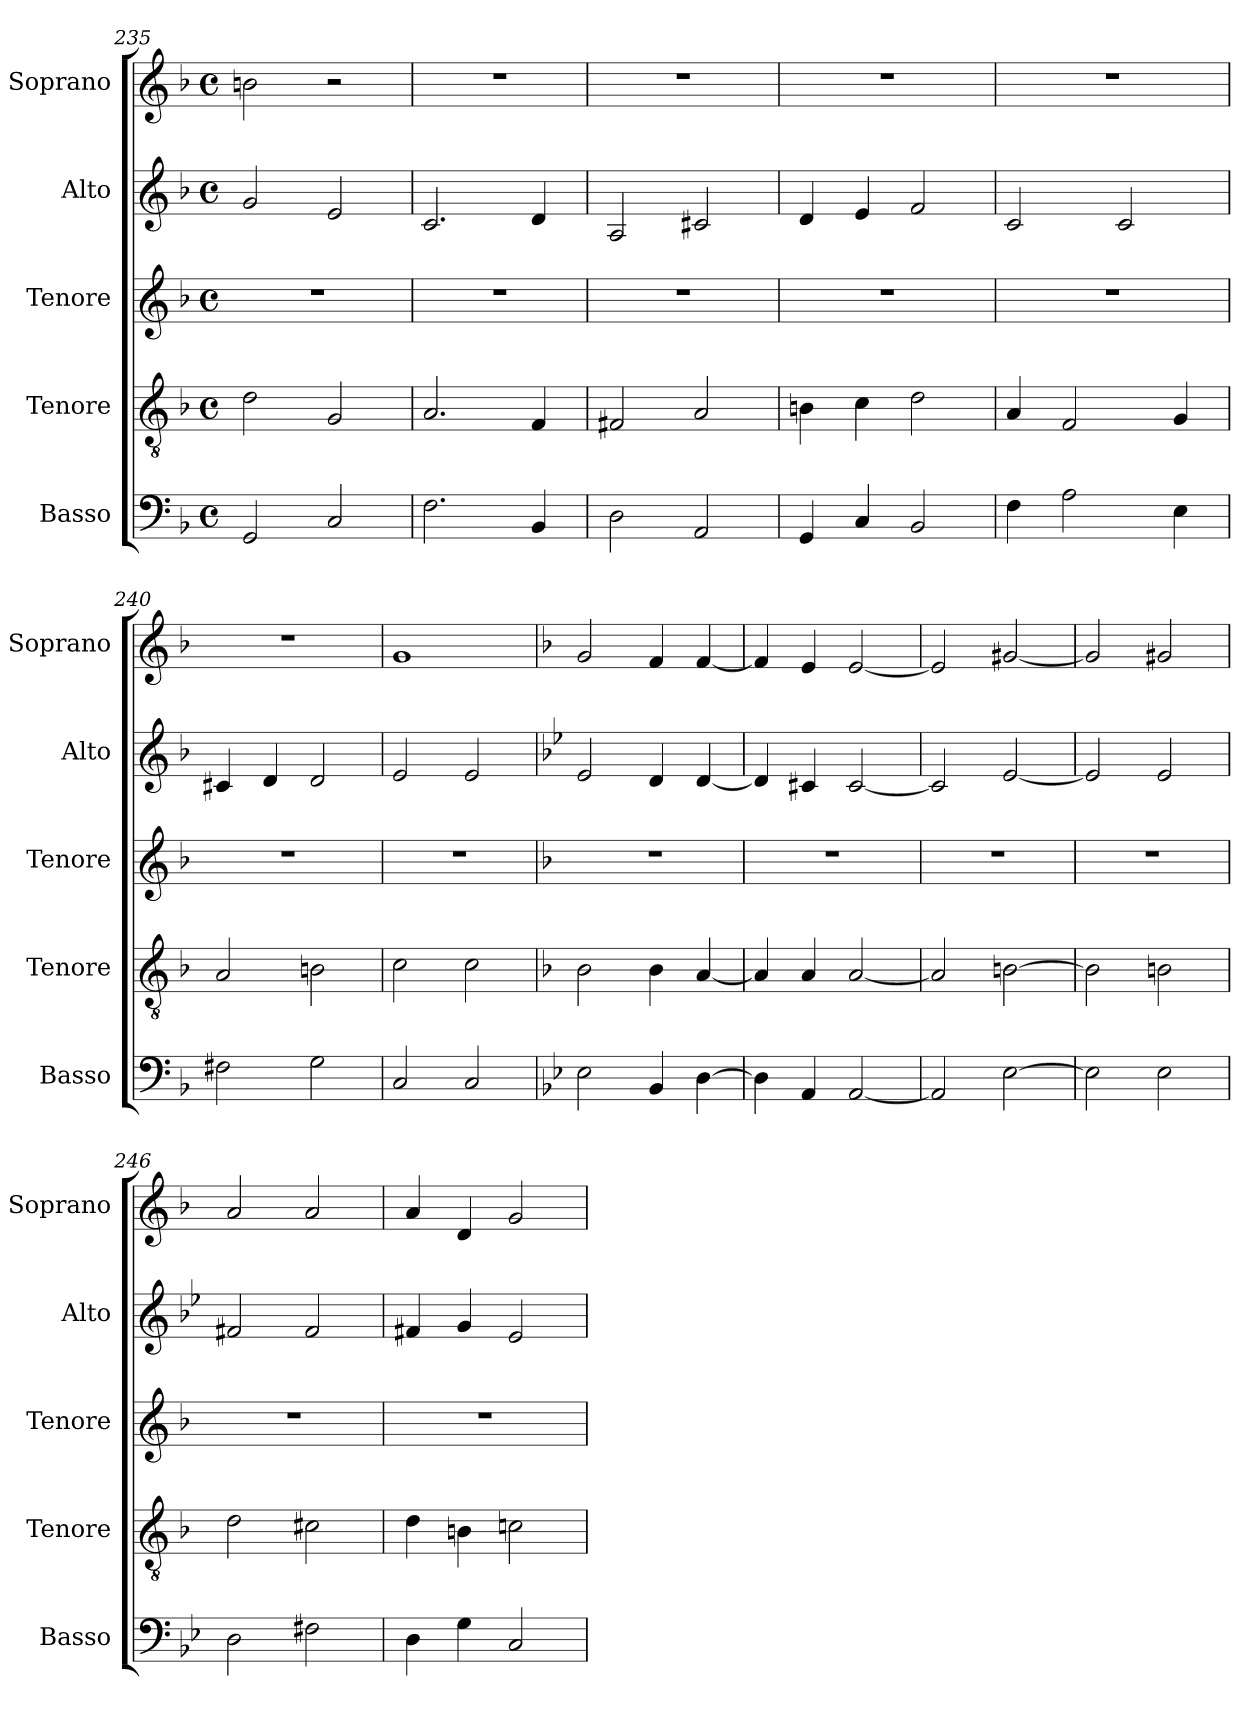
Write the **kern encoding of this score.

**kern	**kern	**kern	**kern	**kern
*part5	*part4	*part3	*part2	*part1
*staff5	*staff4	*staff3	*staff2	*staff1
*I"Basso	*I"Tenore	*I"Tenore	*I"Alto	*I"Soprano
*I'Basso	*I'Tenore	*I'Tenore	*I'Alto	*I'Soprano
*clefF4	*clefGv2	*clefG2	*clefG2	*clefG2
*k[b-]	*k[b-]	*k[b-]	*k[b-]	*k[b-]
*F:	*F:	*F:	*F:	*F:
*M4/4	*M4/4	*M4/4	*M4/4	*M4/4
*met(c)	*met(c)	*met(c)	*met(c)	*met(c)
=235	=235	=235	=235	=235
2GG/	2d\	1r	2g/	2bn\
2C/	2G/	.	2e/	2r
=236	=236	=236	=236	=236
2.F\	2.A/	1r	2.c/	1r
4BB-/	4F/	.	4d/	.
=237	=237	=237	=237	=237
2D\	2F#X/	1r	2A/	1r
2AA/	2A/	.	2c#X/	.
=238	=238	=238	=238	=238
4GG/	4Bn\	1r	4d/	1r
4C/	4c\	.	4e/	.
2BB-/	2d\	.	2f/	.
=239	=239	=239	=239	=239
4F\	4A/	1r	2c/	1r
2A\	2F/	.	.	.
.	.	.	2c/	.
4E\	4G/	.	.	.
=240	=240	=240	=240	=240
2F#X\	2A/	1r	4c#X/	1r
.	.	.	4d/	.
2G\	2Bn\	.	2d/	.
=241	=241	=241	=241	=241
2C/	2c\	1r	2e/	1g
2C/	2c\	.	2e/	.
!!LO:PB:g=z
=242	=242	=242	=242	=242
*k[b-e-]	*	*	*k[b-e-]	*
*B-:	*	*	*B-:	*
2E-\	2B-\	1r	2e-/	2g/
4BB-/	4B-\	.	4d/	4f/
[>4D\	[<4A/	.	[<4d/	[<4f/
=243	=243	=243	=243	=243
4D\]	4A/]	1r	4d/]	4f/]
4AA/	4A/	.	4c#X/	4e/
[<2AA/	[<2A/	.	[<2c#/	[<2e/
=244	=244	=244	=244	=244
2AA/]	2A/]	1r	2c#/]	2e/]
[>2E-\	[>2Bn\	.	[<2e-/	[<2g#X/
=245	=245	=245	=245	=245
2E-\]	2B\]	1r	2e-/]	2g#/]
2E-\	2Bn\	.	2e-/	2g#X/
=246	=246	=246	=246	=246
2D\	2d\	1r	2f#X/	2a/
2F#X\	2c#X\	.	2f#/	2a/
=247	=247	=247	=247	=247
4D\	4d\	1r	4f#X/	4a/
4G\	4Bn\	.	4g/	4d/
2C/	2cn\	.	2e-/	2g/
=	=	=	=	=
*-	*-	*-	*-	*-
